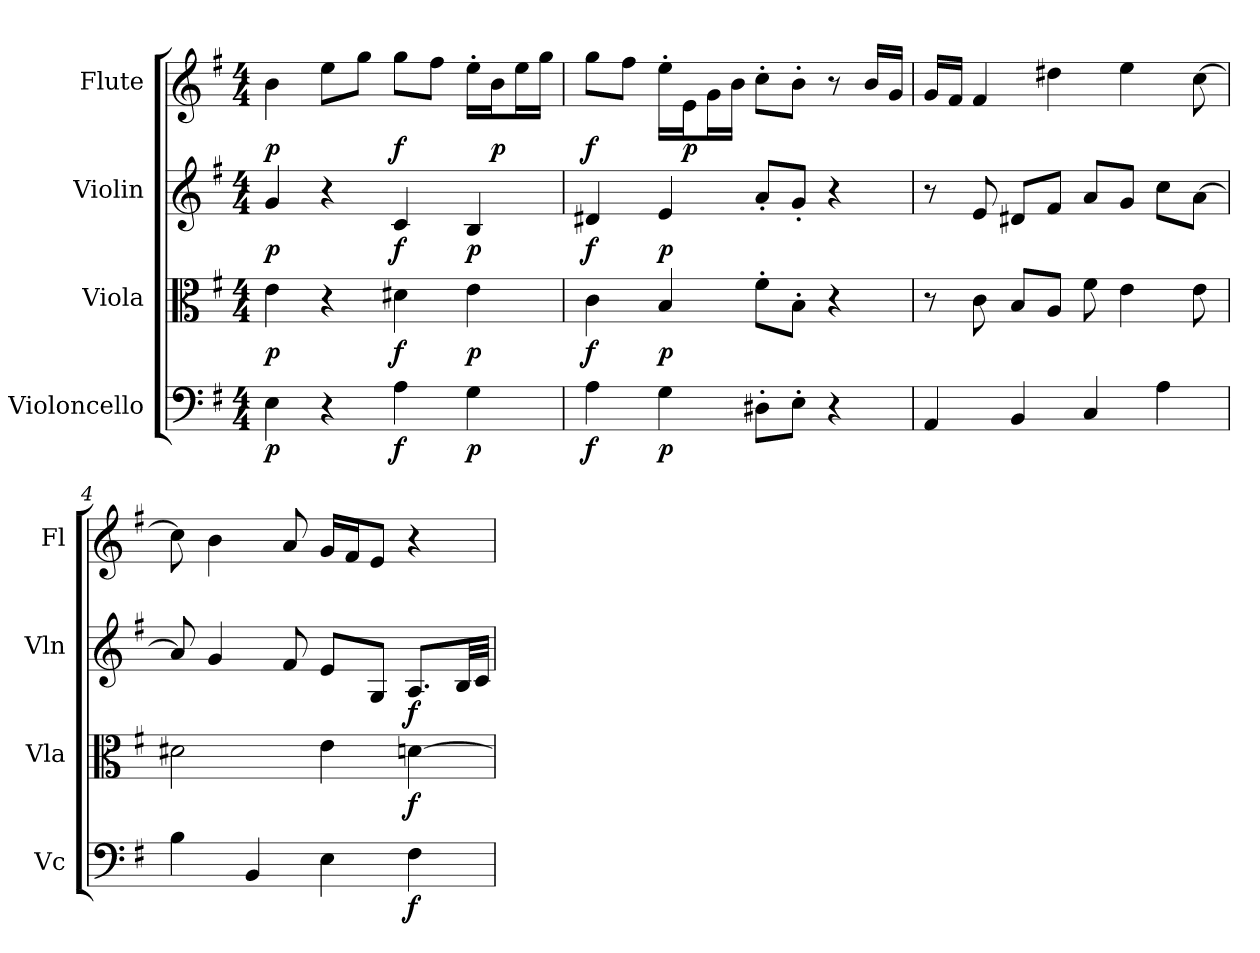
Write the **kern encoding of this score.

**kern	**dynam	**kern	**dynam	**kern	**dynam	**kern	**dynam
*part4	*part4	*part3	*part3	*part2	*part2	*part1	*part1
*staff4	*staff4	*staff3	*staff3	*staff2	*staff2	*staff1	*staff1
*I"Violoncello	*	*I"Viola	*	*I"Violin	*	*I"Flute	*
*I'Vc	*	*I'Vla	*	*I'Vln	*	*I'Fl	*
*clefF4	*	*clefC3	*	*clefG2	*	*clefG2	*
*k[f#]	*	*k[f#]	*	*k[f#]	*	*k[f#]	*
*e:	*	*e:	*	*e:	*	*e:	*
*M4/4	*	*M4/4	*	*M4/4	*	*M4/4	*
*MM71	*	*MM71	*	*MM71	*	*MM71	*
=	=	=	=	=	=	=	=
4E	p	4e	p	4g	p	4b	p
4r	.	4r	.	4r	.	8ee\L	.
.	.	.	.	.	.	8gg\J	.
4A	f	4d#X	f	4c	f	8gg\L	f
.	.	.	.	.	.	8ff#\J	.
4G	p	4e	p	4B	p	16ee'\LL	.
.	.	.	.	.	.	16b\J	p
.	.	.	.	.	.	16ee\L	.
.	.	.	.	.	.	16gg\JJ	.
=2	=2	=2	=2	=2	=2	=2	=2
4A	f	4c	f	4d#X	f	8gg\L	f
.	.	.	.	.	.	8ff#\J	.
4G	p	4B	p	4e	p	16ee'\LL	.
.	.	.	.	.	.	16e\J	p
.	.	.	.	.	.	16g\L	.
.	.	.	.	.	.	16b\JJ	.
8D#X'\L	.	8f#'\L	.	8a'/L	.	8cc'\L	.
8E'\J	.	8B'\J	.	8g'/J	.	8b'\J	.
4r	.	4r	.	4r	.	8r	.
.	.	.	.	.	.	16b/LL	.
.	.	.	.	.	.	16g/JJ	.
=3	=3	=3	=3	=3	=3	=3	=3
4AA	.	8r	.	8r	.	16g/LL	.
.	.	.	.	.	.	16f#/JJ	.
.	.	8c	.	8e	.	4f#	.
4BB	.	8B/L	.	8d#X/L	.	.	.
.	.	8A/J	.	8f#/J	.	4dd#X	.
4C	.	8f#	.	8a/L	.	.	.
.	.	4e	.	8g/J	.	4ee	.
4A	.	.	.	8cc\L	.	.	.
.	.	8e	.	[8a\J	.	[8cc	.
=4	=4	=4	=4	=4	=4	=4	=4
4B	.	2d#X	.	8a]	.	8cc]	.
.	.	.	.	4g	.	4b	.
4BB	.	.	.	.	.	.	.
.	.	.	.	8f#	.	8a	.
4E	.	4e	.	8e/L	.	16g/LL	.
.	.	.	.	.	.	16f#/J	.
.	.	.	.	8G/J	.	8e/J	.
4F#	f	[4dn	f	8.A/L	f	4r	.
.	.	.	.	32B/LL	.	.	.
.	.	.	.	32c/JJJ	.	.	.
=	=	=	=	=	=	=	=
*-	*-	*-	*-	*-	*-	*-	*-
